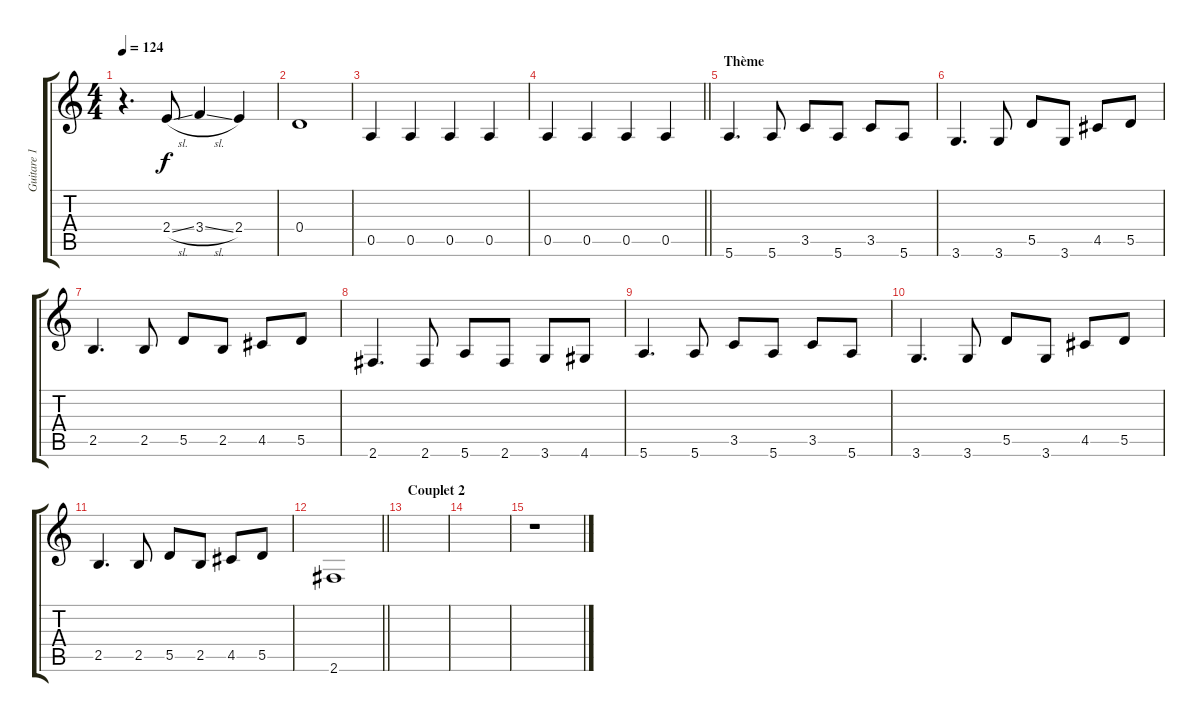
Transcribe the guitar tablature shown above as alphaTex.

\track ("Guitare 1" "Guitare 1") {instrument distortionguitar}
\staff {score tabs}
\tuning (E4 B3 G3 D3 A2 E2) {hide}
\ts (4 4)
\tempo 124
\clef g2
\ks c
r.4{d dy f volume 11} 2.4{sl}.8 3.4{sl}.4 2.4.4 |
0.4.1 |
0.5.4 0.5.4 0.5.4 0.5.4 |
\barLineRight lightlight
0.5.4 0.5.4 0.5.4 0.5.4 |
\section ("" "Thème")
5.6.4{d volume 15} 5.6.8 3.5.8 5.6.8 3.5.8 5.6.8 |
3.6.4{d} 3.6.8 5.5.8 3.6.8 4.5.8 5.5.8 |
2.5.4{d} 2.5.8 5.5.8 2.5.8 4.5.8 5.5.8 |
2.6.4{d} 2.6.8 5.6.8 2.6.8 3.6.8 4.6.8 |
5.6.4{d} 5.6.8 3.5.8 5.6.8 3.5.8 5.6.8 |
3.6.4{d} 3.6.8 5.5.8 3.6.8 4.5.8 5.5.8 |
2.5.4{d} 2.5.8 5.5.8 2.5.8 4.5.8 5.5.8 |
\barLineRight lightlight
2.6.1 |
\section ("" "Couplet 2")
|
|
r.1
